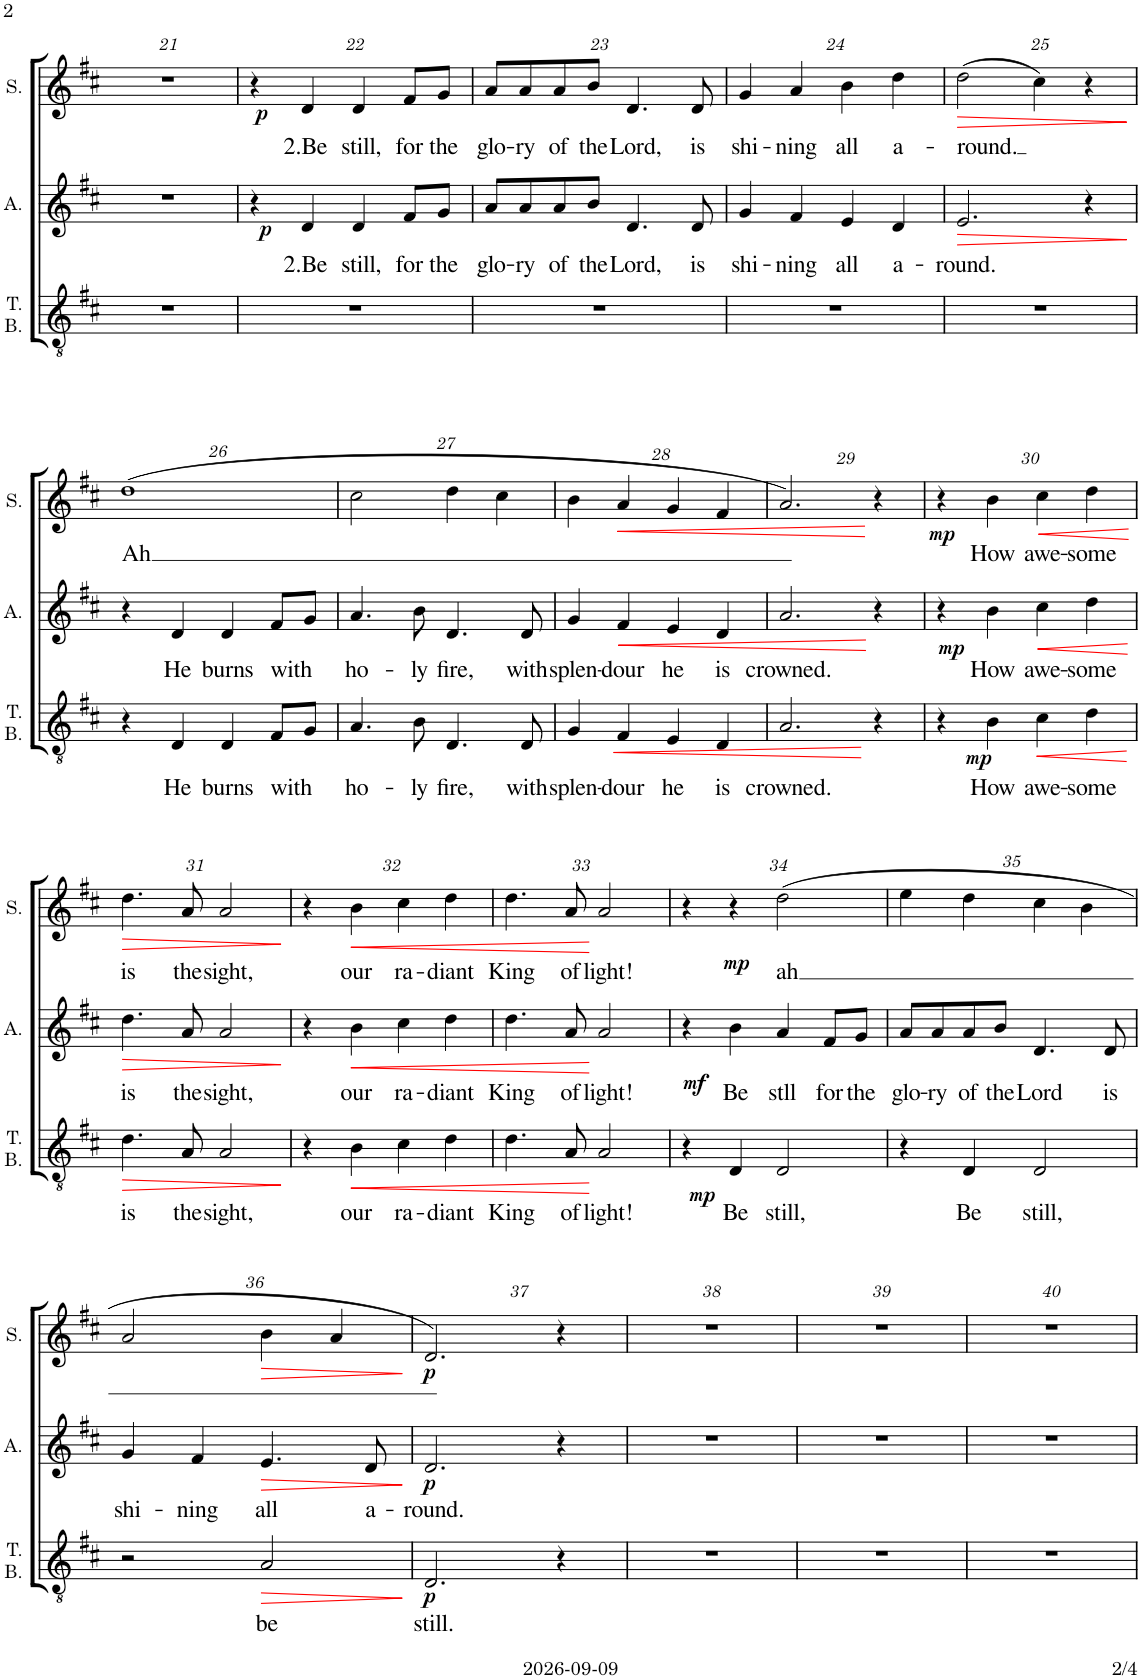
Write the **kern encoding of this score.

**kern	**text	**dynam	**kern	**text	**dynam	**kern	**text	**dynam
*part3	*part3	*part3	*part2	*part2	*part2	*part1	*part1	*part1
*staff3	*staff3	*staff3	*staff2	*staff2	*staff2	*staff1	*staff1	*staff1
*I"Tenor  en Bas	*	*	*I"Alto	*	*	*I"Soprano	*	*
*I'T. B.	*	*	*I'A.	*	*	*I'S.	*	*
!!LO:PB:g=z
*clefGv2	*	*	*clefG2	*	*	*clefG2	*	*
*k[f#c#]	*	*	*k[f#c#]	*	*	*k[f#c#]	*	*
*M4/4	*	*	*M4/4	*	*	*M4/4	*	*
=21	=21	=21	=21	=21	=21	=21	=21	=21
1r	.	.	1r	.	.	1r	.	.
=22	=22	=22	=22	=22	=22	=22	=22	=22
1r	.	.	4r	.	.	4r	.	.
!	!	!	!	!LO:LY:b	!LO:DY:b	!	!LO:LY:b	!LO:DY:b
.	.	.	4d/	2.Be	p	4d/	2.Be	p
!	!	!	!	!LO:LY:b	!	!	!LO:LY:b	!
.	.	.	4d/	still,	.	4d/	still,	.
!	!	!	!	!LO:LY:b	!	!	!LO:LY:b	!
.	.	.	8f#/L	for	.	8f#/L	for	.
!	!	!	!	!LO:LY:b	!	!	!LO:LY:b	!
.	.	.	8g/J	the	.	8g/J	the	.
=23	=23	=23	=23	=23	=23	=23	=23	=23
!	!	!	!	!LO:LY:b	!	!	!LO:LY:b	!
1r	.	.	8a/L	glo-	.	8a/L	glo-	.
!	!	!	!	!LO:LY:b	!	!	!LO:LY:b	!
.	.	.	8a/	-ry	.	8a/	-ry	.
!	!	!	!	!LO:LY:b	!	!	!LO:LY:b	!
.	.	.	8a/	of	.	8a/	of	.
!	!	!	!	!LO:LY:b	!	!	!LO:LY:b	!
.	.	.	8b/J	the	.	8b/J	the	.
!	!	!	!	!LO:LY:b	!	!	!LO:LY:b	!
.	.	.	4.d/	Lord,	.	4.d/	Lord,	.
!	!	!	!	!LO:LY:b	!	!	!LO:LY:b	!
.	.	.	8d/	is	.	8d/	is	.
=24	=24	=24	=24	=24	=24	=24	=24	=24
!	!	!	!	!LO:LY:b	!	!	!LO:LY:b	!
1r	.	.	4g/	shi-	.	4g/	shi-	.
!	!	!	!	!LO:LY:b	!	!	!LO:LY:b	!
.	.	.	4f#/	-ning	.	4a/	-ning	.
!	!	!	!	!LO:LY:b	!	!	!LO:LY:b	!
.	.	.	4e/	all	.	4b\	all	.
!	!	!	!	!LO:LY:b	!	!	!LO:LY:b	!
.	.	.	4d/	a-	.	4dd\	a-	.
=25	=25	=25	=25	=25	=25	=25	=25	=25
!	!	!	!	!LO:LY:b	!LO:HP:b	!	!LO:LY:b	!LO:HP:b
1r	.	.	2.e/	-round.	>	(2dd\	-round.	>
.	.	.	.	.	.	4cc#\)	.	.
.	.	.	4r	.	.	4r	.	.
.	.	.	.	.	]	.	.	]
!!LO:LB:g=z
=26	=26	=26	=26	=26	=26	=26	=26	=26
!	!	!	!	!	!	!	!LO:LY:b	!
4r	.	.	4r	.	.	(1dd	Ah	.
!	!LO:LY:b	!	!	!LO:LY:b	!	!	!	!
4D/	He	.	4d/	He	.	.	.	.
!	!LO:LY:b	!	!	!LO:LY:b	!	!	!	!
4D/	burns	.	4d/	burns	.	.	.	.
!	!LO:LY:b	!	!	!LO:LY:b	!	!	!	!
8F#/L	with	.	8f#/L	with	.	.	.	.
8G/J	.	.	8g/J	.	.	.	.	.
=27	=27	=27	=27	=27	=27	=27	=27	=27
!	!LO:LY:b	!	!	!LO:LY:b	!	!	!	!
4.A/	ho-	.	4.a/	ho-	.	2cc#\	.	.
!	!LO:LY:b	!	!	!LO:LY:b	!	!	!	!
8B\	-ly	.	8b\	-ly	.	.	.	.
!	!LO:LY:b	!	!	!LO:LY:b	!	!	!	!
4.D/	fire,	.	4.d/	fire,	.	4dd\	.	.
.	.	.	.	.	.	4cc#\	.	.
!	!LO:LY:b	!	!	!LO:LY:b	!	!	!	!
8D/	with	.	8d/	with	.	.	.	.
=28	=28	=28	=28	=28	=28	=28	=28	=28
!	!LO:LY:b	!	!	!LO:LY:b	!	!	!	!
4G/	splen-	.	4g/	splen-	.	4b\	.	.
!	!LO:LY:b	!LO:HP:b	!	!LO:LY:b	!LO:HP:b	!	!	!LO:HP:b
4F#/	-dour	<	4f#/	-dour	<	4a/	.	<
!	!LO:LY:b	!	!	!LO:LY:b	!	!	!	!
4E/	he	.	4e/	he	.	4g/	.	.
!	!LO:LY:b	!	!	!LO:LY:b	!	!	!	!
4D/	is	.	4d/	is	.	4f#/	.	.
=29	=29	=29	=29	=29	=29	=29	=29	=29
!	!LO:LY:b	!	!	!LO:LY:b	!	!	!	!
2.A/	crowned.	.	2.a/	crowned.	.	2.a/)	.	.
4r	.	[	4r	.	[	4r	.	[
=30	=30	=30	=30	=30	=30	=30	=30	=30
4r	.	.	4r	.	.	4r	.	.
!	!LO:LY:b	!LO:DY:b	!	!LO:LY:b	!LO:DY:b	!	!LO:LY:b	!LO:DY:b
4B\	How	mp	4b\	How	mp	4b\	How	mp
!	!LO:LY:b	!LO:HP:b	!	!LO:LY:b	!LO:HP:b	!	!LO:LY:b	!LO:HP:b
4c#\	awe-	<	4cc#\	awe-	<	4cc#\	awe-	<
!	!LO:LY:b	!	!	!LO:LY:b	!	!	!LO:LY:b	!
4d\	-some	.	4dd\	-some	.	4dd\	-some	.
.	.	[	.	.	[	.	.	[
!!LO:LB:g=z
=31	=31	=31	=31	=31	=31	=31	=31	=31
!	!LO:LY:b	!LO:HP:b	!	!LO:LY:b	!LO:HP:b	!	!LO:LY:b	!LO:HP:b
4.d\	is	>	4.dd\	is	>	4.dd\	is	>
!	!LO:LY:b	!	!	!LO:LY:b	!	!	!LO:LY:b	!
8A/	the	.	8a/	the	.	8a/	the	.
!	!LO:LY:b	!	!	!LO:LY:b	!	!	!LO:LY:b	!
2A/	sight,	.	2a/	sight,	.	2a/	sight,	.
.	.	]	.	.	]	.	.	]
=32	=32	=32	=32	=32	=32	=32	=32	=32
4r	.	.	4r	.	.	4r	.	.
!	!LO:LY:b	!LO:HP:b	!	!LO:LY:b	!LO:HP:b	!	!LO:LY:b	!LO:HP:b
4B\	our	<	4b\	our	<	4b\	our	<
!	!LO:LY:b	!	!	!LO:LY:b	!	!	!LO:LY:b	!
4c#\	ra-	.	4cc#\	ra-	.	4cc#\	ra-	.
!	!LO:LY:b	!	!	!LO:LY:b	!	!	!LO:LY:b	!
4d\	-diant	.	4dd\	-diant	.	4dd\	-diant	.
=33	=33	=33	=33	=33	=33	=33	=33	=33
!	!LO:LY:b	!	!	!LO:LY:b	!	!	!LO:LY:b	!
4.d\	King	.	4.dd\	King	.	4.dd\	King	.
!	!LO:LY:b	!	!	!LO:LY:b	!	!	!LO:LY:b	!
8A/	of	.	8a/	of	.	8a/	of	.
!	!LO:LY:b	!	!	!LO:LY:b	!	!	!LO:LY:b	!
2A/	light!	[	2a/	light!	[	2a/	light!	[
=34	=34	=34	=34	=34	=34	=34	=34	=34
4r	.	.	4r	.	.	4r	.	.
!	!LO:LY:b	!LO:DY:b	!	!LO:LY:b	!LO:DY:b	!	!	!
4D/	Be	mp	4b\	Be	mf	4r	.	.
!	!LO:LY:b	!	!	!LO:LY:b	!	!	!LO:LY:b	!LO:DY:b
2D/	still,	.	4a/	stll	.	(2dd\	ah	mp
!	!	!	!	!LO:LY:b	!	!	!	!
.	.	.	8f#/L	for	.	.	.	.
!	!	!	!	!LO:LY:b	!	!	!	!
.	.	.	8g/J	the	.	.	.	.
=35	=35	=35	=35	=35	=35	=35	=35	=35
!	!	!	!	!LO:LY:b	!	!	!	!
4r	.	.	8a/L	glo-	.	4ee\	.	.
!	!	!	!	!LO:LY:b	!	!	!	!
.	.	.	8a/	-ry	.	.	.	.
!	!LO:LY:b	!	!	!LO:LY:b	!	!	!	!
4D/	Be	.	8a/	of	.	4dd\	.	.
!	!	!	!	!LO:LY:b	!	!	!	!
.	.	.	8b/J	the	.	.	.	.
!	!LO:LY:b	!	!	!LO:LY:b	!	!	!	!
2D/	still,	.	4.d/	Lord	.	4cc#\	.	.
.	.	.	.	.	.	4b\	.	.
!	!	!	!	!LO:LY:b	!	!	!	!
.	.	.	8d/	is	.	.	.	.
!!LO:LB:g=z
=36	=36	=36	=36	=36	=36	=36	=36	=36
!	!	!	!	!LO:LY:b	!	!	!	!
2r	.	.	4g/	shi-	.	2a/	.	.
!	!	!	!	!LO:LY:b	!	!	!	!
.	.	.	4f#/	-ning	.	.	.	.
!	!LO:LY:b	!LO:HP:b	!	!LO:LY:b	!LO:HP:b	!	!	!LO:HP:b
2A/	be	>	4.e/	all	>	4b\	.	>
.	.	.	.	.	.	4a/	.	.
!	!	!	!	!LO:LY:b	!	!	!	!
.	.	.	8d/	a-	.	.	.	.
.	.	]	.	.	]	.	.	]
=37	=37	=37	=37	=37	=37	=37	=37	=37
!	!LO:LY:b	!LO:DY:b	!	!LO:LY:b	!LO:DY:b	!	!	!LO:DY:b
2.D/	still.	p	2.d/	-round.	p	2.d/)	.	p
4r	.	.	4r	.	.	4r	.	.
=38	=38	=38	=38	=38	=38	=38	=38	=38
1r	.	.	1r	.	.	1r	.	.
=39	=39	=39	=39	=39	=39	=39	=39	=39
1r	.	.	1r	.	.	1r	.	.
=40	=40	=40	=40	=40	=40	=40	=40	=40
1r	.	.	1r	.	.	1r	.	.
=	=	=	=	=	=	=	=	=
*-	*-	*-	*-	*-	*-	*-	*-	*-
